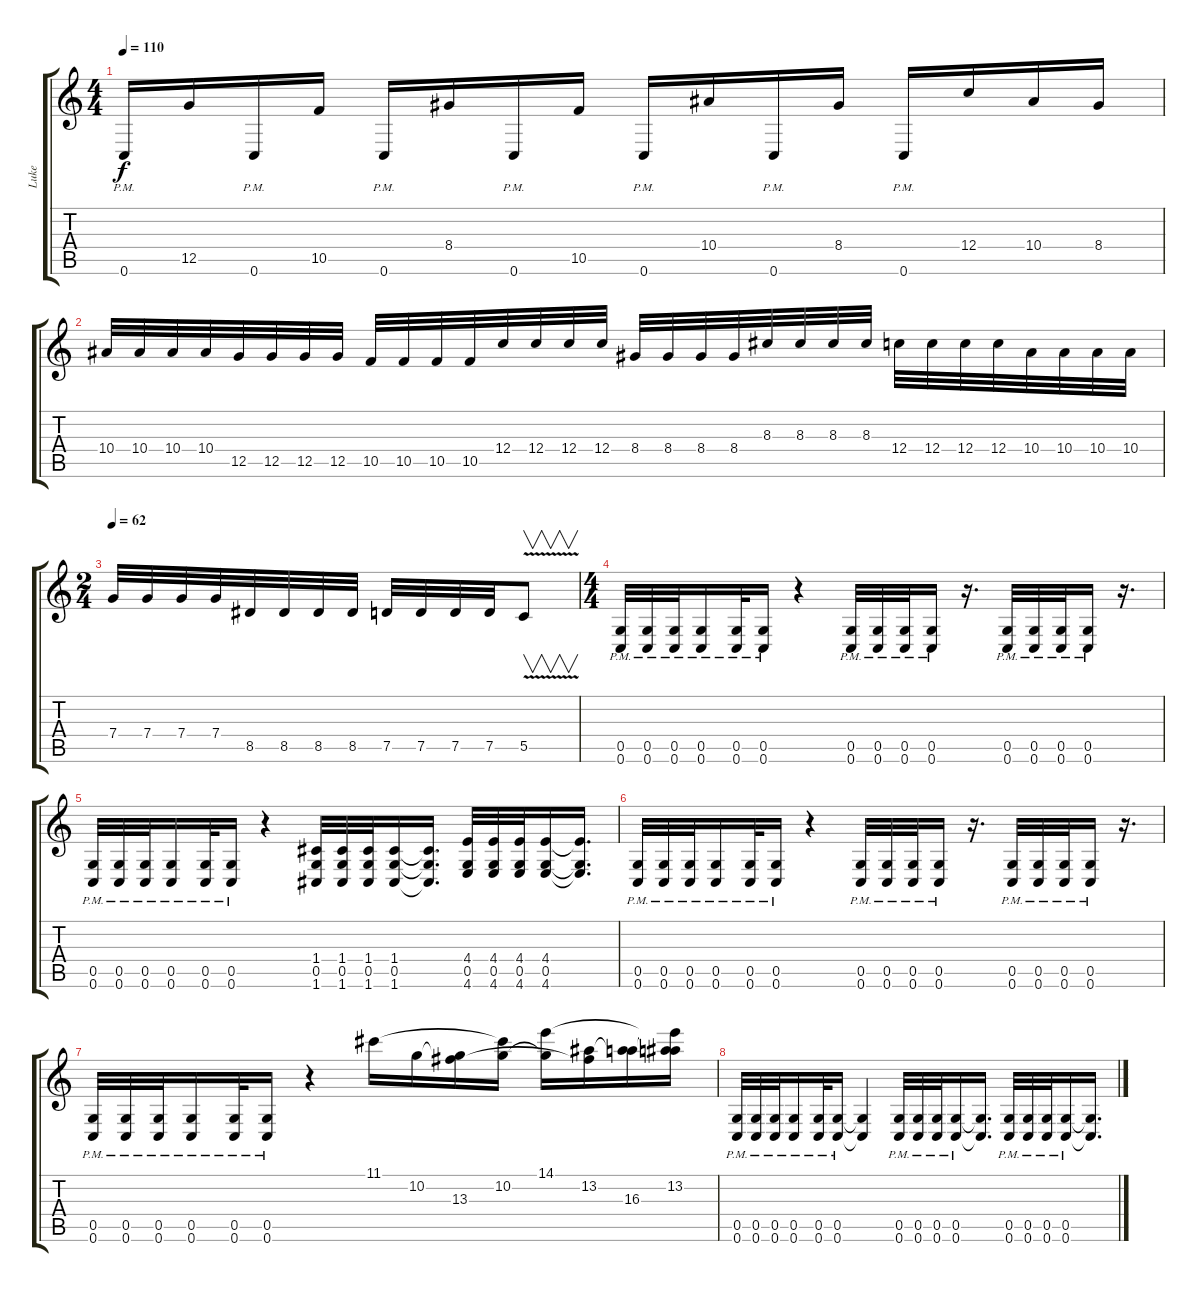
\track ("Luke" "Luke") {instrument distortionguitar}
\staff {score tabs}
\tuning (D4 A3 F3 C3 G2 C2) {hide}
\ts (4 4)
\tempo 110
\clef g2
\ks c
0.6{pm}.16{dy f} 12.5.16 0.6{pm}.16 10.5.16 0.6{pm}.16 8.4.16 0.6{pm}.16 10.5.16 0.6{pm}.16 10.4.16 0.6{pm}.16 8.4.16 0.6{pm}.16 12.4.16 10.4.16 8.4.16 |
10.4.32 10.4.32 10.4.32 10.4.32 12.5.32 12.5.32 12.5.32 12.5.32 10.5.32 10.5.32 10.5.32 10.5.32 12.4.32 12.4.32 12.4.32 12.4.32 8.4.32 8.4.32 8.4.32 8.4.32 8.3.32 8.3.32 8.3.32 8.3.32 12.4.32 12.4.32 12.4.32 12.4.32 10.4.32 10.4.32 10.4.32 10.4.32 |
\ts (2 4)
\tempo 62
7.4.32 7.4.32 7.4.32 7.4.32 8.5.32 8.5.32 8.5.32 8.5.32 7.5.32 7.5.32 7.5.32 7.5.32 5.5{v}.8{v instrument guitarharmonics} |
\ts (4 4)
(0.5{pm} 0.6{pm}).32{instrument distortionguitar} (0.5{pm} 0.6{pm}).32 (0.5{pm} 0.6{pm}).32 (0.5{pm} 0.6{pm}).16 (0.5{pm} 0.6{pm}).32 (0.5{pm} 0.6{pm}).16 r.4 (0.5{pm} 0.6{pm}).32 (0.5{pm} 0.6{pm}).32 (0.5{pm} 0.6{pm}).32 (0.5{pm} 0.6{pm}).16 r.16{d} (0.5{pm} 0.6{pm}).32 (0.5{pm} 0.6{pm}).32 (0.5{pm} 0.6{pm}).32 (0.5{pm} 0.6{pm}).16 r.16{d} |
(0.5{pm} 0.6{pm}).32 (0.5{pm} 0.6{pm}).32 (0.5{pm} 0.6{pm}).32 (0.5{pm} 0.6{pm}).16 (0.5{pm} 0.6{pm}).32 (0.5{pm} 0.6{pm}).16 r.4 (1.4 0.5 1.6).32 (1.4 0.5 1.6).32 (1.4 0.5 1.6).32 (1.4 0.5 1.6).16 (1.4{t} 0.5{t} 1.6{t}).16{d} (4.4 0.5 4.6).32 (4.4 0.5 4.6).32 (4.4 0.5 4.6).32 (4.4 0.5 4.6).16 (4.4{t} 0.5{t} 4.6{t}).16{d} |
(0.5{pm} 0.6{pm}).32 (0.5{pm} 0.6{pm}).32 (0.5{pm} 0.6{pm}).32 (0.5{pm} 0.6{pm}).16 (0.5{pm} 0.6{pm}).32 (0.5{pm} 0.6{pm}).16 r.4 (0.5{pm} 0.6{pm}).32 (0.5{pm} 0.6{pm}).32 (0.5{pm} 0.6{pm}).32 (0.5{pm} 0.6{pm}).16 r.16{d} (0.5{pm} 0.6{pm}).32 (0.5{pm} 0.6{pm}).32 (0.5{pm} 0.6{pm}).32 (0.5{pm} 0.6{pm}).16 r.16{d} |
(0.5{pm} 0.6{pm}).32 (0.5{pm} 0.6{pm}).32 (0.5{pm} 0.6{pm}).32 (0.5{pm} 0.6{pm}).16 (0.5{pm} 0.6{pm}).32 (0.5{pm} 0.6{pm}).16 r.4 11.1.16 10.2.16 (10.2{t} 13.3).16 (11.1{t} 10.2).16 (14.1 10.2{t}).16 (13.2 13.3{t}).16 (13.2{t} 16.3).16 (14.1{t} 13.2 16.3{t}).16 |
(0.5{pm} 0.6{pm}).32 (0.5{pm} 0.6{pm}).32 (0.5{pm} 0.6{pm}).32 (0.5{pm} 0.6{pm}).16 (0.5{pm} 0.6{pm}).32 (0.5{pm} 0.6{pm}).16 (0.5{t} 0.6{t}).4 (0.5{pm} 0.6{pm}).32 (0.5{pm} 0.6{pm}).32 (0.5{pm} 0.6{pm}).32 (0.5{pm} 0.6{pm}).16 (0.5{t} 0.6{t}).16{d} (0.5{pm} 0.6{pm}).32 (0.5{pm} 0.6{pm}).32 (0.5{pm} 0.6{pm}).32 (0.5{pm} 0.6{pm}).16 (0.5{t} 0.6{t}).16{d}
